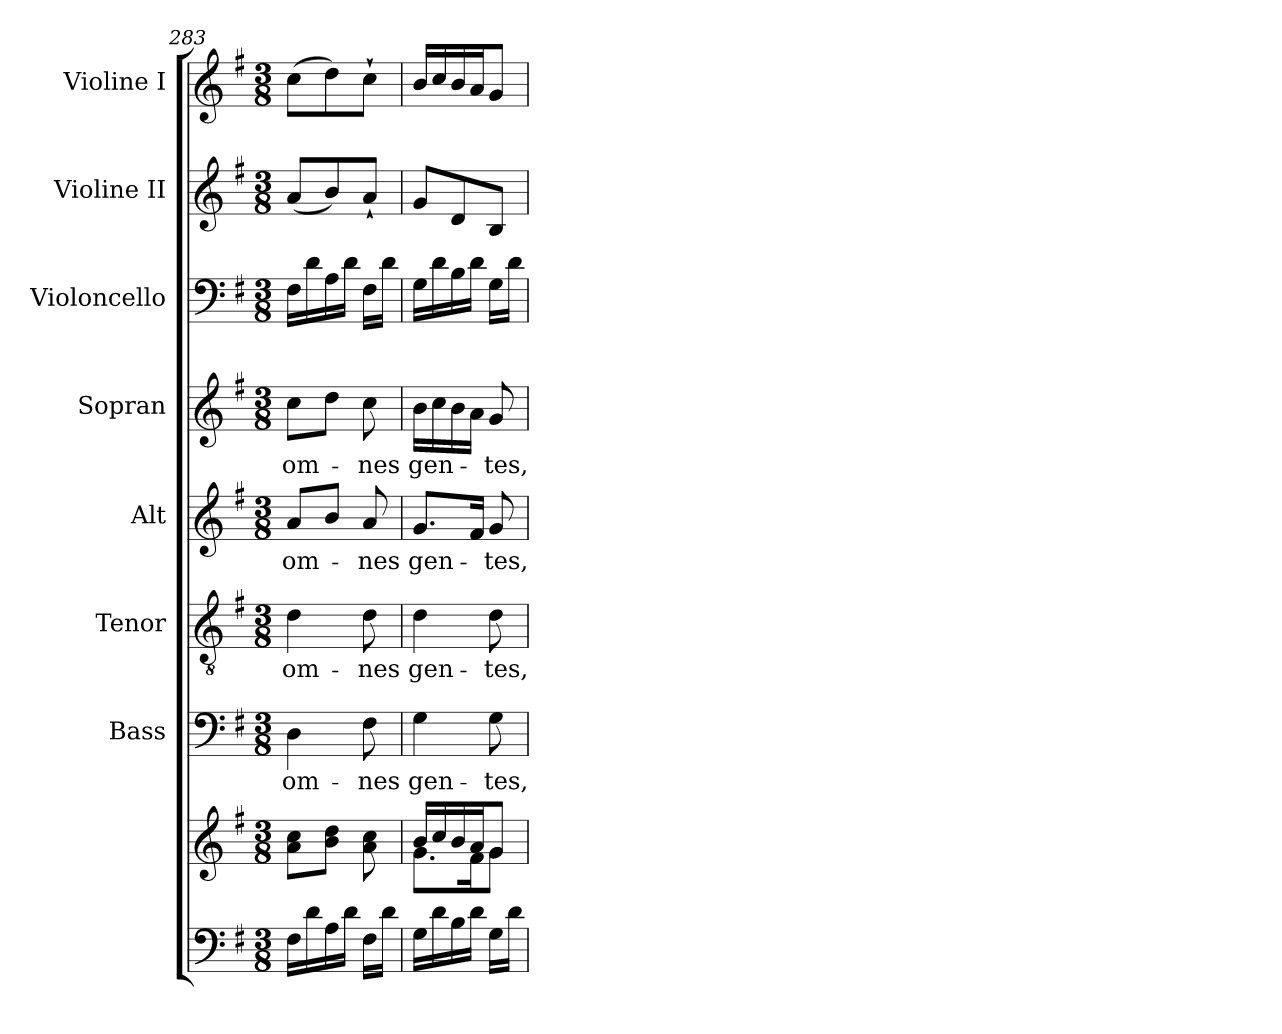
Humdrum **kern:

**kern	**kern	**kern	**text	**kern	**text	**kern	**text	**kern	**text	**kern	**kern	**kern
*part8	*part8	*part7	*part7	*part6	*part6	*part5	*part5	*part4	*part4	*part3	*part2	*part1
*staff9	*staff8	*staff7	*staff7	*staff6	*staff6	*staff5	*staff5	*staff4	*staff4	*staff3	*staff2	*staff1
*	*	*I"Bass	*	*I"Tenor	*	*I"Alt	*	*I"Sopran	*	*I"Violoncello	*I"Violine II	*I"Violine I
*	*	*I'B.	*	*I'T.	*	*I'A.	*	*I'S.	*	*I'Vc.	*I'Vl. II	*I'Vl. I
*clefF4	*clefG2	*clefF4	*	*clefGv2	*	*clefG2	*	*clefG2	*	*clefF4	*clefG2	*clefG2
*	*	*	*	*	*	*	*	*	*	*ITrd7c12	*	*
*k[f#]	*k[f#]	*k[f#]	*	*k[f#]	*	*k[f#]	*	*k[f#]	*	*k[f#]	*k[f#]	*k[f#]
*G:	*G:	*G:	*	*G:	*	*G:	*	*G:	*	*G:	*G:	*G:
*M3/8	*M3/8	*M3/8	*	*M3/8	*	*M3/8	*	*M3/8	*	*M3/8	*M3/8	*M3/8
=283	=283	=283	=283	=283	=283	=283	=283	=283	=283	=283	=283	=283
!	!	!	!LO:LY:b	!	!LO:LY:b	!	!LO:LY:b	!	!LO:LY:b	!	!	!
16F#\LL	8a\ 8cc\L	4D\	om-	4d\	om-	8a/L	om-	8cc\L	om-	16FF#\LL	(<8a/L	(>8cc\L
16d\	.	.	.	.	.	.	.	.	.	16D\	.	.
16A\	8b\ 8dd\J	.	.	.	.	8b/J	.	8dd\J	.	16AA\	8b/)	8dd\)
16d\JJ	.	.	.	.	.	.	.	.	.	16D\JJ	.	.
!	!	!	!LO:LY:b	!	!LO:LY:b	!	!LO:LY:b	!	!LO:LY:b	!	!	!
16F#\LL	8a\ 8cc\	8F#\	-nes	8d\	-nes	8a/	-nes	8cc\	-nes	16FF#\LL	8a`</J	8cc`>\J
16d\JJ	.	.	.	.	.	.	.	.	.	16D\JJ	.	.
=284	=284	=284	=284	=284	=284	=284	=284	=284	=284	=284	=284	=284
*	*^	*	*	*	*	*	*	*	*	*	*	*
!	!	!	!	!LO:LY:b	!	!LO:LY:b	!	!LO:LY:b	!	!LO:LY:b	!	!	!
16G\LL	16b/LL	8.g\L	4G\	gen-	4d\	gen-	8.g/L	gen-	16b\LL	gen-	16GG\LL	8g/L	16b/LL
16d\	16cc/	.	.	.	.	.	.	.	16cc\	.	16D\	.	16cc/
16B\	16b/	.	.	.	.	.	.	.	16b\	.	16BB\	8d/	16b/
16d\JJ	16a/J	16f#\k	.	.	.	.	16f#/Jk	.	16a\JJ	.	16D\JJ	.	16a/J
!	!	!	!	!LO:LY:b	!	!LO:LY:b	!	!LO:LY:b	!	!LO:LY:b	!	!	!
16G\LL	8g/J	8g\J	8G\	-tes,	8d\	-tes,	8g/	-tes,	8g/	-tes,	16GG\LL	8B/J	8g/J
16d\JJ	.	.	.	.	.	.	.	.	.	.	16D\JJ	.	.
*	*v	*v	*	*	*	*	*	*	*	*	*	*	*
=	=	=	=	=	=	=	=	=	=	=	=	=
*-	*-	*-	*-	*-	*-	*-	*-	*-	*-	*-	*-	*-
